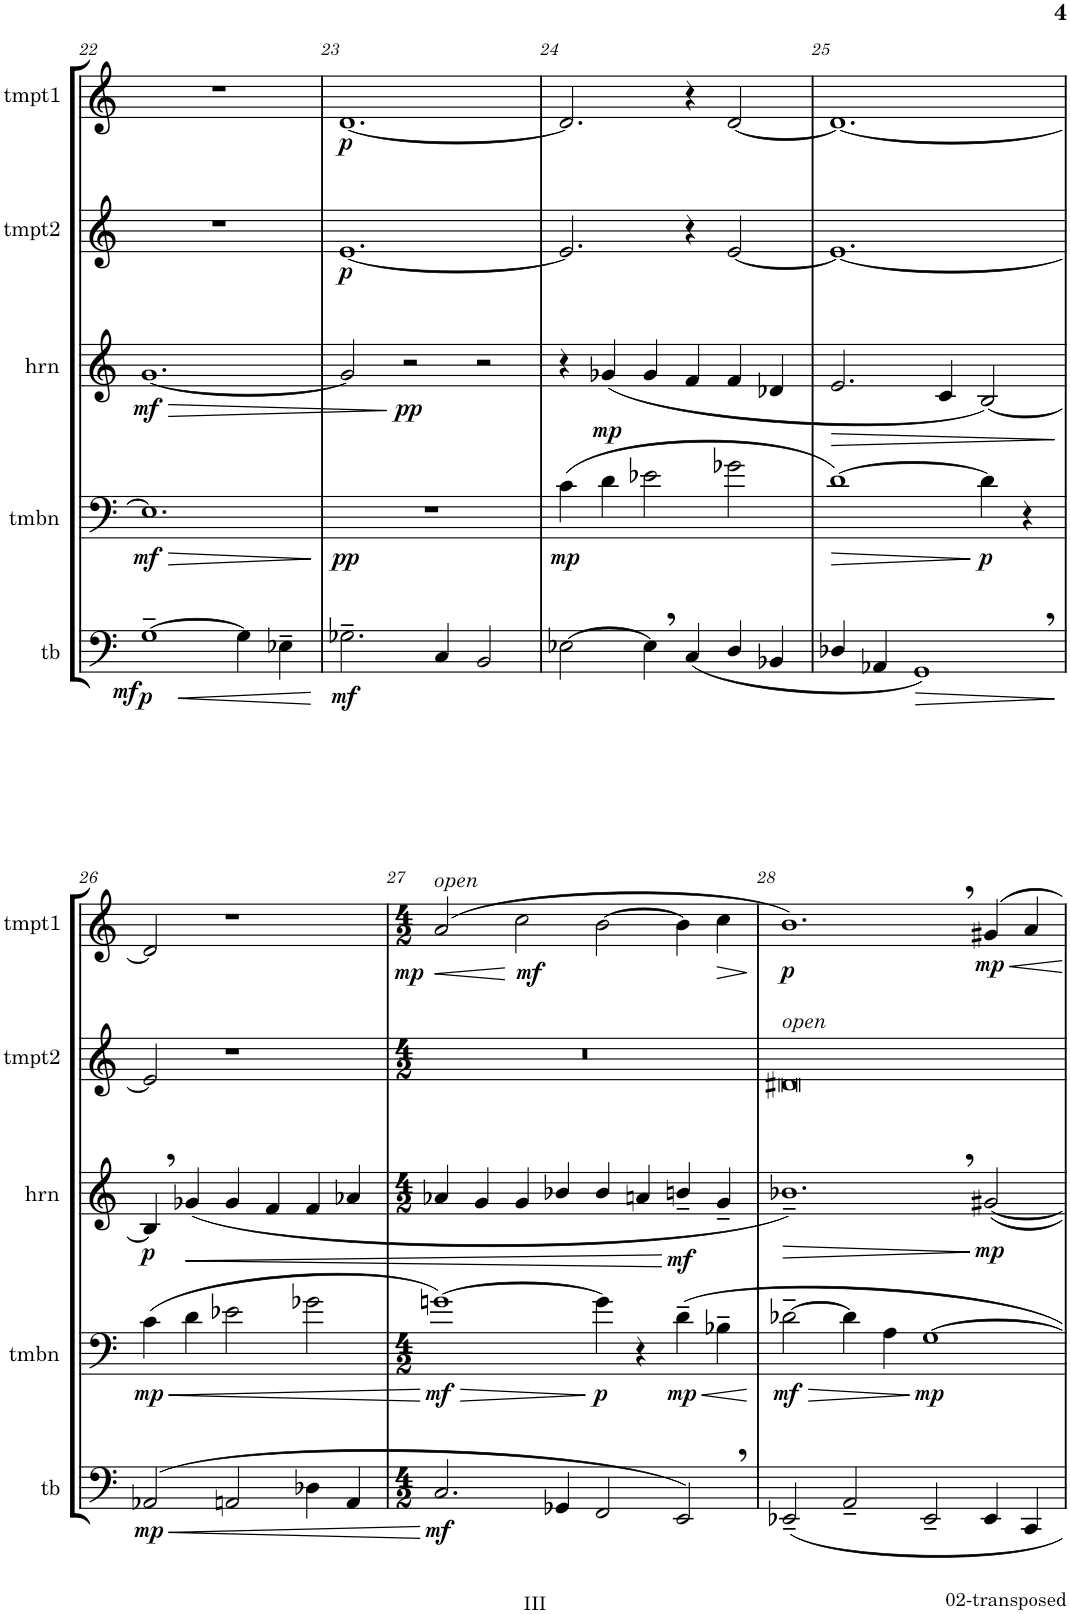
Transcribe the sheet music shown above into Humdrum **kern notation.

**kern	**dynam	**kern	**dynam	**kern	**dynam	**kern	**dynam	**kern	**dynam
*part5	*part5	*part4	*part4	*part3	*part3	*part2	*part2	*part1	*part1
*staff5	*staff5	*staff4	*staff4	*staff3	*staff3	*staff2	*staff2	*staff1	*staff1
*I"Tuba	*	*I"Trombone	*	*I"Horn in F	*	*I"Bb Trumpet 2	*	*I"Bb Trumpet 1	*
*I'tb	*	*I'tmbn	*	*I'hrn	*	*I'tmpt2	*	*I'tmpt1	*
!!LO:PB:g=z
*clefF4	*	*clefF4	*	*clefG2	*	*clefG2	*	*clefG2	*
*	*	*	*	*Trd4c7	*	*Trd1c2	*	*Trd1c2	*
*k[]	*	*k[]	*	*k[]	*	*k[]	*	*k[]	*
*M3/2	*	*M3/2	*	*M3/2	*	*M3/2	*	*M3/2	*
=22	=22	=22	=22	=22	=22	=22	=22	=22	=22
!	!LO:HP:b	!	!LO:HP:b	!	!LO:HP:b	!	!	!	!
!	!LO:DY:n=1:b	!	!	!	!	!	!	!	!
!	!LO:DY:n=2:b	!	!LO:DY:n=1:b	!	!LO:DY:n=1:b	!	!	!	!
[1G~	< mf p	1.E-]	> mf	[1.g	> mf	1.r	.	1.r	.
4G\]	.	.	.	.	.	.	.	.	.
4E-X~\	.	.	.	.	.	.	.	.	.
.	[	.	]	.	.	.	.	.	.
=23	=23	=23	=23	=23	=23	=23	=23	=23	=23
!	!LO:DY:b	!	!LO:DY:b	!	!	!	!LO:DY:b	!	!LO:DY:b
2.G-X~\	mf	1.r	pp	2g/]	.	[1.e	p	[1.d	p
!	!	!	!	!	!LO:DY:n=1:b	!	!	!	!
.	.	.	.	2r	] pp	.	.	.	.
4C/	.	.	.	.	.	.	.	.	.
2BB/	.	.	.	2r	.	.	.	.	.
=24	=24	=24	=24	=24	=24	=24	=24	=24	=24
!	!	!	!LO:DY:b	!	!	!	!	!	!
[2E-X\	.	(4c\	mp	4r	.	2.e/]	.	2.d/]	.
!	!	!	!	!	!LO:DY:b	!	!	!	!
.	.	4d\	.	(<4g-X/	mp	.	.	.	.
4E-,\]	.	2e-X\	.	4g-/	.	.	.	.	.
(4C/	.	.	.	4f/	.	4r	.	4r	.
4D/	.	2g-X\	.	4f/	.	[2e/	.	[2d/	.
4BB-X/	.	.	.	4d-X/	.	.	.	.	.
=25	=25	=25	=25	=25	=25	=25	=25	=25	=25
!	!	!	!LO:HP:b	!	!LO:HP:b	!	!	!	!
4D-X/	.	[1d)	>	2.e/	>	1.e_	.	1.d_	.
4AA-X/	.	.	.	.	.	.	.	.	.
!	!LO:HP:b	!	!	!	!	!	!	!	!
1GG,)	>	.	.	.	.	.	.	.	.
.	.	.	.	4c/	.	.	.	.	.
!	!	!	!LO:DY:n=1:b	!	!	!	!	!	!
.	.	4d\]	] p	[2B/)	.	.	.	.	.
.	.	4r	.	.	.	.	.	.	.
.	]	.	.	.	]	.	.	.	.
!!LO:LB:g=z
=26	=26	=26	=26	=26	=26	=26	=26	=26	=26
!	!LO:HP:b	!	!LO:HP:b	!	!	!	!	!	!
!	!LO:DY:n=1:b	!	!LO:DY:n=1:b	!	!LO:DY:b	!	!	!	!
(2AA-X/	< mp	(4c\	< mp	4B,/]	p	2e/]	.	2d/]	.
!	!	!	!	!	!LO:HP:b	!	!	!	!
.	.	4d\	.	(<4g-X/	<	.	.	.	.
2AAn/	.	2e-X\	.	4g-/	.	1r	.	1r	.
.	.	.	.	4f/	.	.	.	.	.
4D-X\	.	2g-X\	.	4f/	.	.	.	.	.
4AA/	.	.	.	4a-X/	.	.	.	.	.
.	[	.	[	.	.	.	.	.	.
=27	=27	=27	=27	=27	=27	=27	=27	=27	=27
*M4/2	*	*M4/2	*	*M4/2	*	*M4/2	*	*M4/2	*
!	!	!	!	!	!	!	!	!LO:TX:a:i:t=open	!
!	!LO:DY:b	!	!LO:HP:b	!	!	!	!	!	!LO:HP:b
!	!	!	!LO:DY:n=1:b	!	!	!	!	!	!LO:DY:n=1:b
2.C/	mf	[1gn)	> mf	4a-X/	.	0r	.	(2a/	< mp
.	.	.	.	4g/	.	.	.	.	.
!	!	!	!	!	!	!	!	!	!LO:DY:n=2:b
.	.	.	.	4g/	.	.	.	2cc\	[ mf
4GG-X/	.	.	.	4b-X/	.	.	.	.	.
!	!	!	!LO:DY:n=2:b	!	!	!	!	!	!
2FF/	.	4g\]	] p	4b-/	.	.	.	[2b\	.
.	.	4r	.	4an/	.	.	.	.	.
!	!	!	!LO:HP:b	!	!	!	!	!	!
!	!	!	!LO:DY:n=3:b	!	!LO:DY:n=1:b	!	!	!	!
2EE,/)	.	4d~\	< mp	4bn~/	[ mf	.	.	4b\]	.
!	!	!	!	!	!	!	!	!	!LO:HP:b
.	.	4B-X~\	.	4g~/	.	.	.	4cc\	>
.	.	.	[	.	.	.	.	.	]
=28	=28	=28	=28	=28	=28	=28	=28	=28	=28
!	!	!	!	!	!	!LO:TX:a:i:t=open	!	!	!
!	!	!	!LO:HP:b	!	!LO:HP:b	!	!	!	!
!	!	!	!LO:DY:n=1:b	!	!	!	!	!	!LO:DY:b
2EE-X~/	.	[2d-X~\	> mf	1.b-X~<,)	>	0d#X	.	1.b,)	p
2AA~/	.	4d-\]	.	.	.	.	.	.	.
.	.	4A\	.	.	.	.	.	.	.
!	!	!	!LO:DY:n=2:b	!	!	!	!	!	!
2EE-~/	.	[1G	] mp	.	.	.	.	.	.
!	!	!	!	!	!LO:DY:n=1:b	!	!	!	!LO:DY:b
4EE-/	.	.	.	[2g#X/	] mp	.	.	4g#X/	mp
4CC/	.	.	.	.	.	.	.	4a/	.
=	=	=	=	=	=	=	=	=	=
*-	*-	*-	*-	*-	*-	*-	*-	*-	*-
